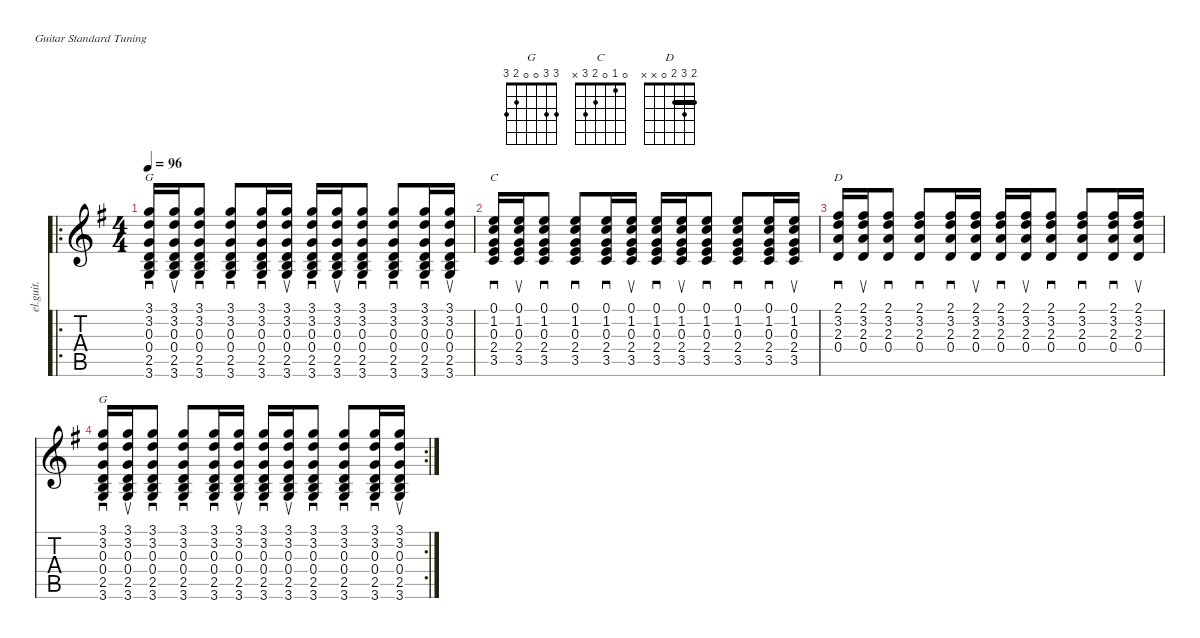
\defaultSystemsLayout 4
\hideDynamics
\bracketExtendMode nobrackets
\track ("Clean Guitar" "el.guit.") {defaultSystemsLayout 4 instrument electricguitarclean}
\staff {score tabs}
\tuning (E4 B3 G3 D3 A2 E2)
\chord ("G" 3 3 0 0 2 3)
\chord ("C" 0 1 0 2 3 x)
\chord ("D" 2 3 2 0 x x) {barre 2}
\ro
\ts (4 4)
\tempo 96
\clef g2
\ks g
(3.6{acc forcenatural} 2.5{acc forcenatural} 0.4{acc forcenatural} 0.3{acc forcenatural} 3.2{acc forcenatural} 3.1{acc forcenatural}).16{sd ch "G" dy mf instrument electricguitarclean beam Up} (3.6{acc forcenatural} 2.5{acc forcenatural} 0.4{acc forcenatural} 0.3{acc forcenatural} 3.2{acc forcenatural} 3.1{acc forcenatural}).16{su beam Up} (3.6{acc forcenatural} 2.5{acc forcenatural} 0.4{acc forcenatural} 0.3{acc forcenatural} 3.2{acc forcenatural} 3.1{acc forcenatural}).8{sd beam Up} (3.6{acc forcenatural} 2.5{acc forcenatural} 0.4{acc forcenatural} 0.3{acc forcenatural} 3.2{acc forcenatural} 3.1{acc forcenatural}).8{sd beam Up} (3.6{acc forcenatural} 2.5{acc forcenatural} 0.4{acc forcenatural} 0.3{acc forcenatural} 3.2{acc forcenatural} 3.1{acc forcenatural}).16{sd beam Up} (3.6{acc forcenatural} 2.5{acc forcenatural} 0.4{acc forcenatural} 0.3{acc forcenatural} 3.2{acc forcenatural} 3.1{acc forcenatural}).16{su beam Up} (3.6{acc forcenatural} 2.5{acc forcenatural} 0.4{acc forcenatural} 0.3{acc forcenatural} 3.2{acc forcenatural} 3.1{acc forcenatural}).16{sd beam Up} (3.6{acc forcenatural} 2.5{acc forcenatural} 0.4{acc forcenatural} 0.3{acc forcenatural} 3.2{acc forcenatural} 3.1{acc forcenatural}).16{su beam Up} (3.6{acc forcenatural} 2.5{acc forcenatural} 0.4{acc forcenatural} 0.3{acc forcenatural} 3.2{acc forcenatural} 3.1{acc forcenatural}).8{sd beam Up} (3.6{acc forcenatural} 2.5{acc forcenatural} 0.4{acc forcenatural} 0.3{acc forcenatural} 3.2{acc forcenatural} 3.1{acc forcenatural}).8{sd beam Up} (3.6{acc forcenatural} 2.5{acc forcenatural} 0.4{acc forcenatural} 0.3{acc forcenatural} 3.2{acc forcenatural} 3.1{acc forcenatural}).16{sd beam Up} (3.6{acc forcenatural} 2.5{acc forcenatural} 0.4{acc forcenatural} 0.3{acc forcenatural} 3.2{acc forcenatural} 3.1{acc forcenatural}).16{su beam Up} |
(3.5{acc forcenatural} 2.4{acc forcenatural} 0.3{acc forcenatural} 1.2{acc forcenatural} 0.1{acc forcenatural}).16{sd ch "C" beam Up} (3.5{acc forcenatural} 2.4{acc forcenatural} 0.3{acc forcenatural} 1.2{acc forcenatural} 0.1{acc forcenatural}).16{su beam Up} (3.5{acc forcenatural} 2.4{acc forcenatural} 0.3{acc forcenatural} 1.2{acc forcenatural} 0.1{acc forcenatural}).8{sd beam Up} (3.5{acc forcenatural} 2.4{acc forcenatural} 0.3{acc forcenatural} 1.2{acc forcenatural} 0.1{acc forcenatural}).8{sd beam Up} (3.5{acc forcenatural} 2.4{acc forcenatural} 0.3{acc forcenatural} 1.2{acc forcenatural} 0.1{acc forcenatural}).16{sd beam Up} (3.5{acc forcenatural} 2.4{acc forcenatural} 0.3{acc forcenatural} 1.2{acc forcenatural} 0.1{acc forcenatural}).16{su beam Up} (3.5{acc forcenatural} 2.4{acc forcenatural} 0.3{acc forcenatural} 1.2{acc forcenatural} 0.1{acc forcenatural}).16{sd beam Up} (3.5{acc forcenatural} 2.4{acc forcenatural} 0.3{acc forcenatural} 1.2{acc forcenatural} 0.1{acc forcenatural}).16{su beam Up} (3.5{acc forcenatural} 2.4{acc forcenatural} 0.3{acc forcenatural} 1.2{acc forcenatural} 0.1{acc forcenatural}).8{sd beam Up} (3.5{acc forcenatural} 2.4{acc forcenatural} 0.3{acc forcenatural} 1.2{acc forcenatural} 0.1{acc forcenatural}).8{sd beam Up} (3.5{acc forcenatural} 2.4{acc forcenatural} 0.3{acc forcenatural} 1.2{acc forcenatural} 0.1{acc forcenatural}).16{sd beam Up} (3.5{acc forcenatural} 2.4{acc forcenatural} 0.3{acc forcenatural} 1.2{acc forcenatural} 0.1{acc forcenatural}).16{su beam Up} |
(0.4{acc forcenatural} 2.3{acc forcenatural} 3.2{acc forcenatural} 2.1{acc #}).16{sd ch "D" beam Up} (0.4{acc forcenatural} 2.3{acc forcenatural} 3.2{acc forcenatural} 2.1{acc #}).16{su beam Up} (0.4{acc forcenatural} 2.3{acc forcenatural} 3.2{acc forcenatural} 2.1{acc #}).8{sd beam Up} (0.4{acc forcenatural} 2.3{acc forcenatural} 3.2{acc forcenatural} 2.1{acc #}).8{sd beam Up} (0.4{acc forcenatural} 2.3{acc forcenatural} 3.2{acc forcenatural} 2.1{acc #}).16{sd beam Up} (0.4{acc forcenatural} 2.3{acc forcenatural} 3.2{acc forcenatural} 2.1{acc #}).16{su beam Up} (0.4{acc forcenatural} 2.3{acc forcenatural} 3.2{acc forcenatural} 2.1{acc #}).16{sd beam Up} (0.4{acc forcenatural} 2.3{acc forcenatural} 3.2{acc forcenatural} 2.1{acc #}).16{su beam Up} (0.4{acc forcenatural} 2.3{acc forcenatural} 3.2{acc forcenatural} 2.1{acc #}).8{sd beam Up} (0.4{acc forcenatural} 2.3{acc forcenatural} 3.2{acc forcenatural} 2.1{acc #}).8{sd beam Up} (0.4{acc forcenatural} 2.3{acc forcenatural} 3.2{acc forcenatural} 2.1{acc #}).16{sd beam Up} (0.4{acc forcenatural} 2.3{acc forcenatural} 3.2{acc forcenatural} 2.1{acc #}).16{su beam Up} |
\rc 2
(3.6{acc forcenatural} 2.5{acc forcenatural} 0.4{acc forcenatural} 0.3{acc forcenatural} 3.2{acc forcenatural} 3.1{acc forcenatural}).16{sd ch "G" beam Up} (3.6{acc forcenatural} 2.5{acc forcenatural} 0.4{acc forcenatural} 0.3{acc forcenatural} 3.2{acc forcenatural} 3.1{acc forcenatural}).16{su beam Up} (3.6{acc forcenatural} 2.5{acc forcenatural} 0.4{acc forcenatural} 0.3{acc forcenatural} 3.2{acc forcenatural} 3.1{acc forcenatural}).8{sd beam Up} (3.6{acc forcenatural} 2.5{acc forcenatural} 0.4{acc forcenatural} 0.3{acc forcenatural} 3.2{acc forcenatural} 3.1{acc forcenatural}).8{sd beam Up} (3.6{acc forcenatural} 2.5{acc forcenatural} 0.4{acc forcenatural} 0.3{acc forcenatural} 3.2{acc forcenatural} 3.1{acc forcenatural}).16{sd beam Up} (3.6{acc forcenatural} 2.5{acc forcenatural} 0.4{acc forcenatural} 0.3{acc forcenatural} 3.2{acc forcenatural} 3.1{acc forcenatural}).16{su beam Up} (3.6{acc forcenatural} 2.5{acc forcenatural} 0.4{acc forcenatural} 0.3{acc forcenatural} 3.2{acc forcenatural} 3.1{acc forcenatural}).16{sd beam Up} (3.6{acc forcenatural} 2.5{acc forcenatural} 0.4{acc forcenatural} 0.3{acc forcenatural} 3.2{acc forcenatural} 3.1{acc forcenatural}).16{su beam Up} (3.6{acc forcenatural} 2.5{acc forcenatural} 0.4{acc forcenatural} 0.3{acc forcenatural} 3.2{acc forcenatural} 3.1{acc forcenatural}).8{sd beam Up} (3.6{acc forcenatural} 2.5{acc forcenatural} 0.4{acc forcenatural} 0.3{acc forcenatural} 3.2{acc forcenatural} 3.1{acc forcenatural}).8{sd beam Up} (3.6{acc forcenatural} 2.5{acc forcenatural} 0.4{acc forcenatural} 0.3{acc forcenatural} 3.2{acc forcenatural} 3.1{acc forcenatural}).16{sd beam Up} (3.6{acc forcenatural} 2.5{acc forcenatural} 0.4{acc forcenatural} 0.3{acc forcenatural} 3.2{acc forcenatural} 3.1{acc forcenatural}).16{su beam Up}
